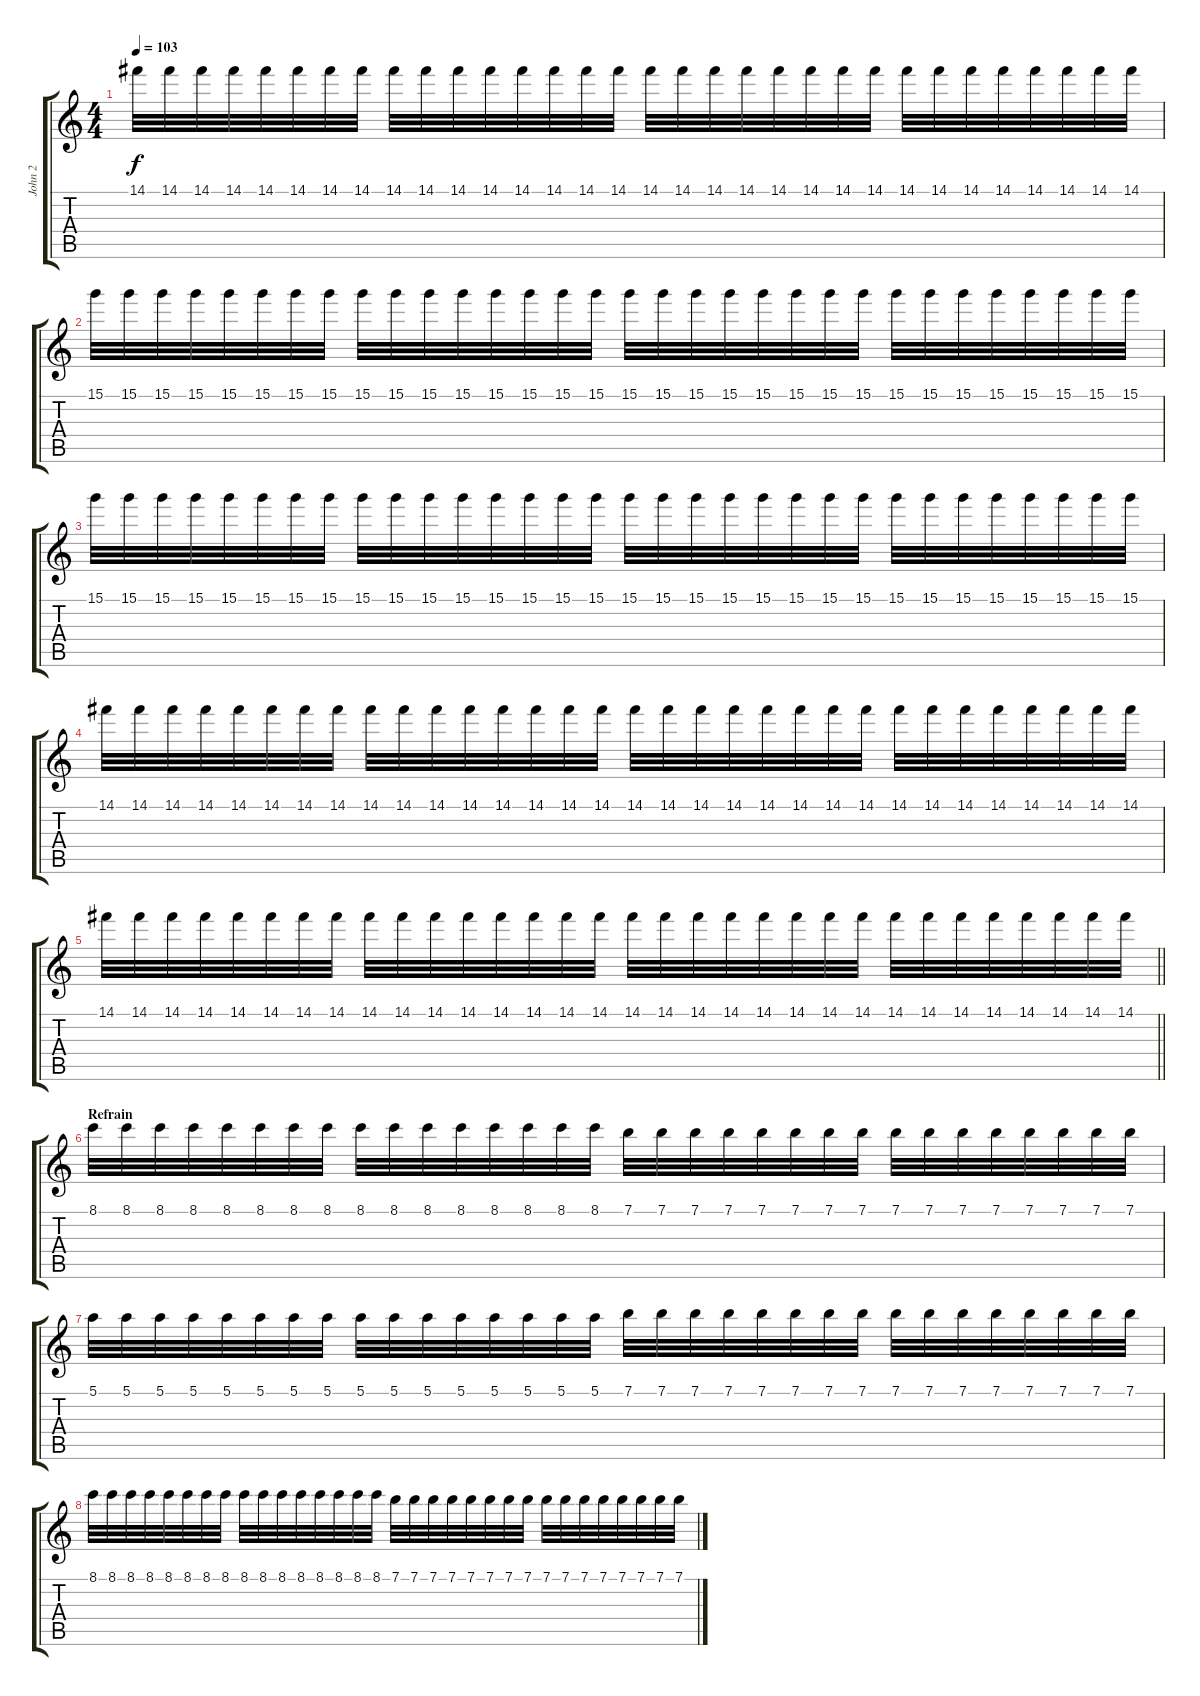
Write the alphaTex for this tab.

\track ("John 2" "John 2") {instrument electricguitarclean}
\staff {score tabs}
\tuning (E4 B3 G3 D3 A2 E2) {hide}
\ts (4 4)
\tempo 103
\clef g2
\ks c
14.1.32{dy f} 14.1.32 14.1.32 14.1.32 14.1.32 14.1.32 14.1.32 14.1.32 14.1.32 14.1.32 14.1.32 14.1.32 14.1.32 14.1.32 14.1.32 14.1.32 14.1.32 14.1.32 14.1.32 14.1.32 14.1.32 14.1.32 14.1.32 14.1.32 14.1.32 14.1.32 14.1.32 14.1.32 14.1.32 14.1.32 14.1.32 14.1.32 |
15.1.32{volume 3} 15.1.32 15.1.32 15.1.32 15.1.32 15.1.32 15.1.32 15.1.32 15.1.32 15.1.32 15.1.32 15.1.32 15.1.32 15.1.32 15.1.32 15.1.32 15.1.32 15.1.32 15.1.32 15.1.32 15.1.32 15.1.32 15.1.32 15.1.32 15.1.32 15.1.32 15.1.32 15.1.32 15.1.32 15.1.32 15.1.32 15.1.32 |
15.1.32 15.1.32 15.1.32 15.1.32 15.1.32 15.1.32 15.1.32 15.1.32 15.1.32 15.1.32 15.1.32 15.1.32 15.1.32 15.1.32 15.1.32 15.1.32 15.1.32 15.1.32 15.1.32 15.1.32 15.1.32 15.1.32 15.1.32 15.1.32 15.1.32 15.1.32 15.1.32 15.1.32 15.1.32 15.1.32 15.1.32 15.1.32 |
14.1.32 14.1.32 14.1.32 14.1.32 14.1.32 14.1.32 14.1.32 14.1.32 14.1.32 14.1.32 14.1.32 14.1.32 14.1.32 14.1.32 14.1.32 14.1.32 14.1.32 14.1.32 14.1.32 14.1.32 14.1.32 14.1.32 14.1.32 14.1.32 14.1.32 14.1.32 14.1.32 14.1.32 14.1.32 14.1.32 14.1.32 14.1.32 |
\barLineRight lightlight
14.1.32 14.1.32 14.1.32 14.1.32 14.1.32 14.1.32 14.1.32 14.1.32 14.1.32 14.1.32 14.1.32 14.1.32 14.1.32 14.1.32 14.1.32 14.1.32 14.1.32 14.1.32 14.1.32 14.1.32 14.1.32 14.1.32 14.1.32 14.1.32 14.1.32 14.1.32 14.1.32 14.1.32 14.1.32 14.1.32 14.1.32 14.1.32 |
\section ("" "Refrain")
8.1.32 8.1.32 8.1.32 8.1.32 8.1.32 8.1.32 8.1.32 8.1.32 8.1.32 8.1.32 8.1.32 8.1.32 8.1.32 8.1.32 8.1.32 8.1.32 7.1.32 7.1.32 7.1.32 7.1.32 7.1.32 7.1.32 7.1.32 7.1.32 7.1.32 7.1.32 7.1.32 7.1.32 7.1.32 7.1.32 7.1.32 7.1.32 |
5.1.32 5.1.32 5.1.32 5.1.32 5.1.32 5.1.32 5.1.32 5.1.32 5.1.32 5.1.32 5.1.32 5.1.32 5.1.32 5.1.32 5.1.32 5.1.32 7.1.32 7.1.32 7.1.32 7.1.32 7.1.32 7.1.32 7.1.32 7.1.32 7.1.32 7.1.32 7.1.32 7.1.32 7.1.32 7.1.32 7.1.32 7.1.32 |
8.1.32 8.1.32 8.1.32 8.1.32 8.1.32 8.1.32 8.1.32 8.1.32 8.1.32 8.1.32 8.1.32 8.1.32 8.1.32 8.1.32 8.1.32 8.1.32 7.1.32 7.1.32 7.1.32 7.1.32 7.1.32 7.1.32 7.1.32 7.1.32 7.1.32 7.1.32 7.1.32 7.1.32 7.1.32 7.1.32 7.1.32 7.1.32
